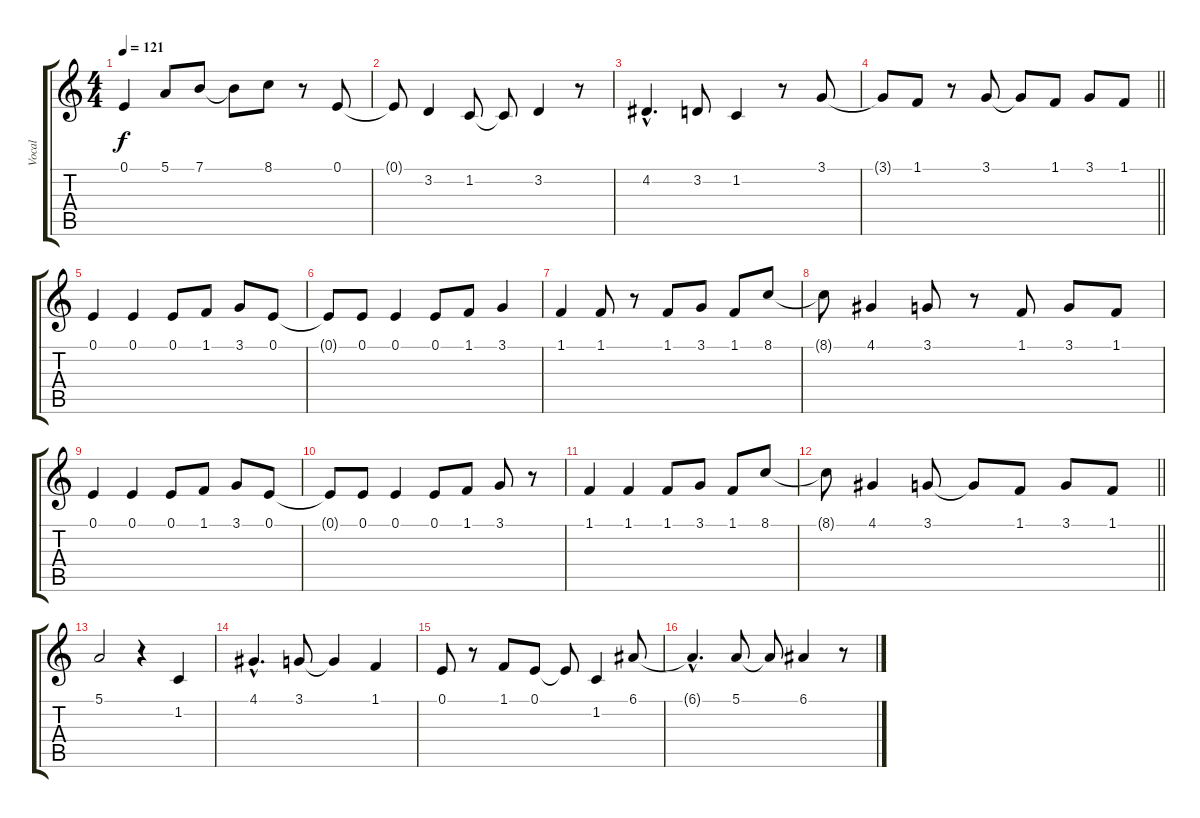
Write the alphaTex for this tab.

\track ("Vocal" "Vocal") {instrument voiceoohs}
\staff {score tabs}
\tuning (E4 B3 G3 D3 A2 E2) {hide}
\ts (4 4)
\tempo 121
\clef g2
\ks c
0.1.4{dy f} 5.1.8 7.1.8 7.1{t}.8 8.1.8 r.8 0.1.8 |
0.1{t}.8 3.2.4 1.2.8 1.2{t}.8 3.2.4 r.8 |
4.2{hac}.4{d} 3.2.8 1.2.4 r.8 3.1.8 |
\barLineRight lightlight
3.1{t}.8 1.1.8 r.8 3.1.8 3.1{t}.8 1.1.8 3.1.8 1.1.8 |
0.1.4 0.1.4 0.1.8 1.1.8 3.1.8 0.1.8 |
0.1{t}.8 0.1.8 0.1.4 0.1.8 1.1.8 3.1.4 |
1.1.4 1.1.8 r.8 1.1.8 3.1.8 1.1.8 8.1.8 |
8.1{t}.8 4.1.4 3.1.8 r.8 1.1.8 3.1.8 1.1.8 |
0.1.4 0.1.4 0.1.8 1.1.8 3.1.8 0.1.8 |
0.1{t}.8 0.1.8 0.1.4 0.1.8 1.1.8 3.1.8 r.8 |
1.1.4 1.1.4 1.1.8 3.1.8 1.1.8 8.1.8 |
\barLineRight lightlight
8.1{t}.8 4.1.4 3.1.8 3.1{t}.8 1.1.8 3.1.8 1.1.8 |
5.1.2 r.4 1.2.4 |
4.1{hac}.4{d} 3.1.8 3.1{t}.4 1.1.4 |
0.1.8 r.8 1.1.8 0.1.8 0.1{t}.8 1.2.4 6.1.8 |
6.1{hac t}.4{d} 5.1.8 5.1{t}.8 6.1.4 r.8
